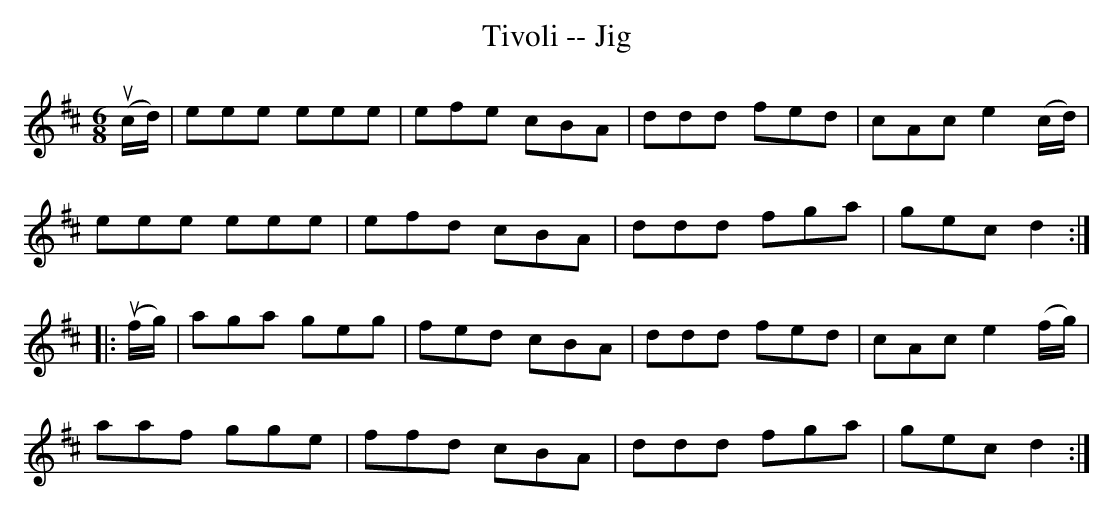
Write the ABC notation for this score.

X:1
T: Tivoli -- Jig
M:6/8
L:1/8
K:D
u(c/d/)|\
eee eee | efe cBA | ddd fed | cAc e2 (c/d/) |
eee eee | efd cBA | ddd fga | gec d2 :|
|:u(f/g/)|\
aga geg | fed cBA | ddd fed | cAc e2 (f/g/) |
aaf gge | ffd cBA | ddd fga | gec d2 :|
